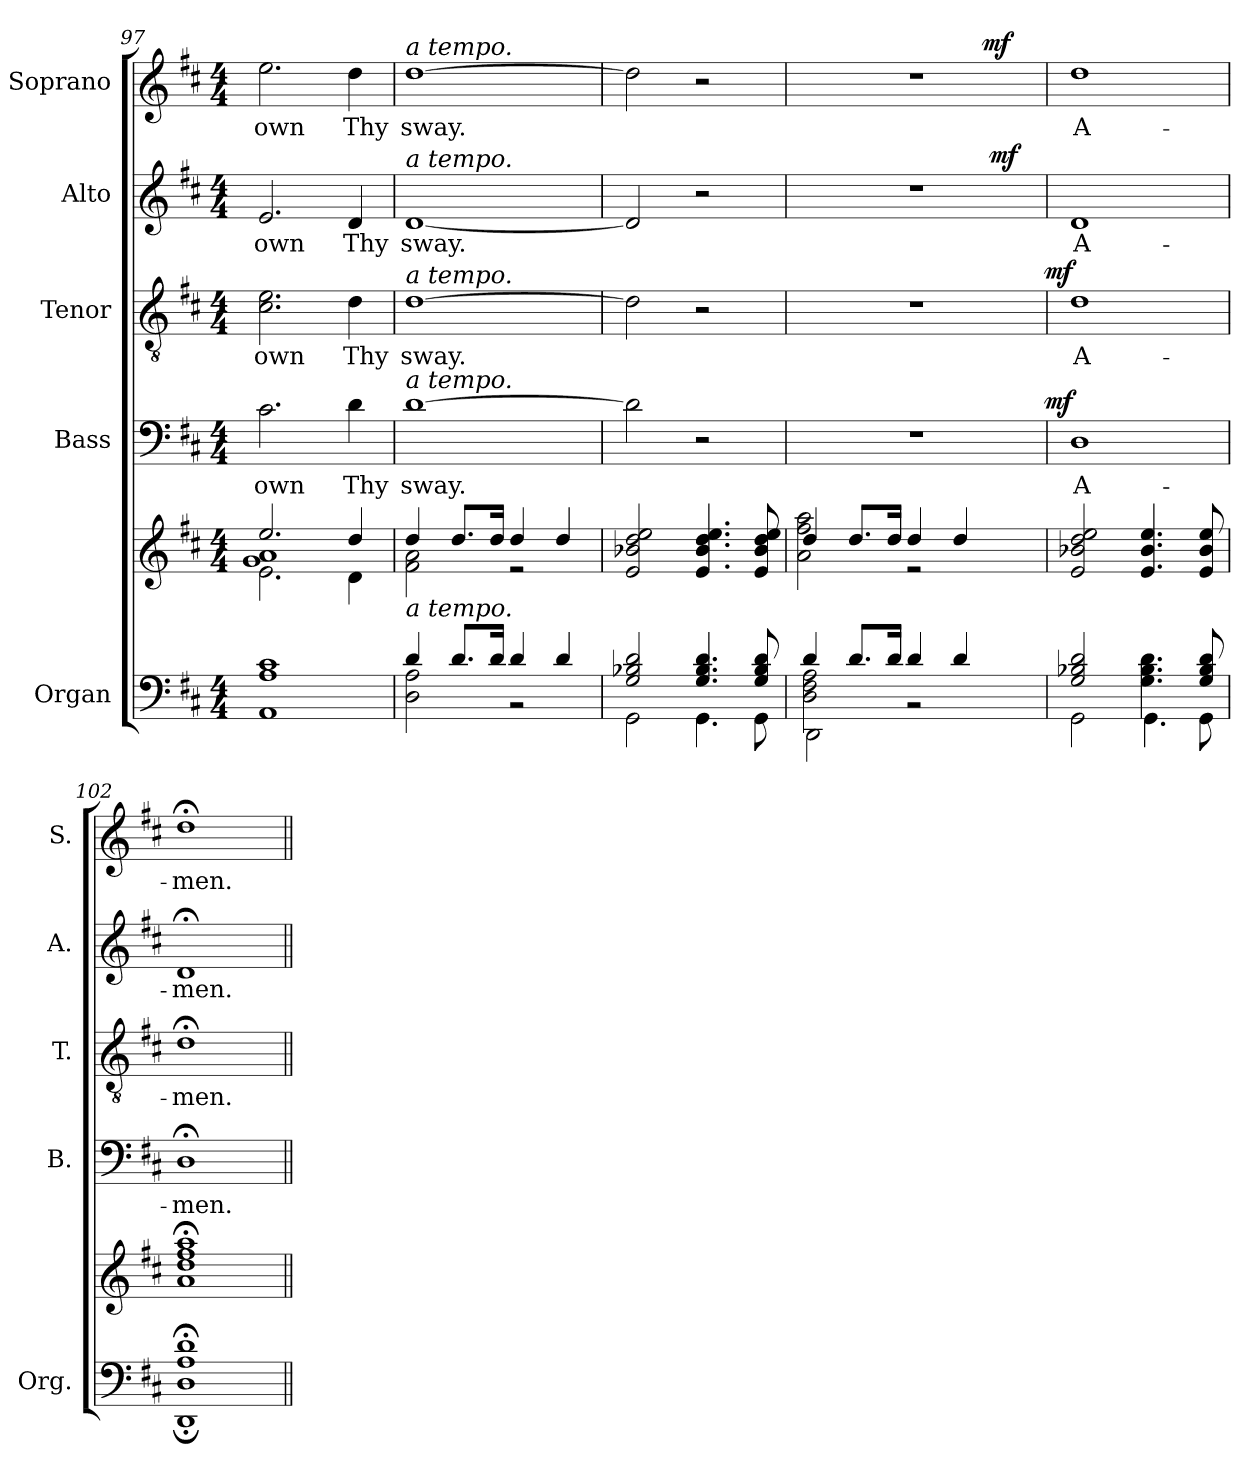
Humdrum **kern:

**kern	**kern	**kern	**text	**dynam	**kern	**text	**dynam	**kern	**text	**dynam	**kern	**text	**dynam
*part5	*part5	*part4	*part4	*part4	*part3	*part3	*part3	*part2	*part2	*part2	*part1	*part1	*part1
*staff6	*staff5	*staff4	*staff4	*staff4	*staff3	*staff3	*staff3	*staff2	*staff2	*staff2	*staff1	*staff1	*staff1
*I"Organ	*	*I"Bass	*	*	*I"Tenor	*	*	*I"Alto	*	*	*I"Soprano	*	*
*I'Org.	*	*I'B.	*	*	*I'T.	*	*	*I'A.	*	*	*I'S.	*	*
*clefF4	*clefG2	*clefF4	*	*	*clefGv2	*	*	*clefG2	*	*	*clefG2	*	*
*	*	*	*	*	*ITrd7c12	*	*	*	*	*	*	*	*
*k[f#c#]	*k[f#c#]	*k[f#c#]	*	*	*k[f#c#]	*	*	*k[f#c#]	*	*	*k[f#c#]	*	*
*D:	*D:	*D:	*	*	*D:	*	*	*D:	*	*	*D:	*	*
*M4/4	*M4/4	*M4/4	*	*	*M4/4	*	*	*M4/4	*	*	*M4/4	*	*
=97	=97	=97	=97	=97	=97	=97	=97	=97	=97	=97	=97	=97	=97
*	*^	*	*	*	*	*	*	*	*	*	*	*	*
*	*	*^	*	*	*	*	*	*	*	*	*	*	*	*
!	!	!	!	!	!LO:LY:b:color=#000000	!	!	!	!	!	!	!	!	!	!
!	!	!	!	!	!	!	!	!LO:LY:b:color=#000000	!	!	!	!	!	!	!
!	!	!	!	!	!	!	!	!	!	!	!LO:LY:b:color=#000000	!	!	!	!
!	!	!	!	!	!	!	!	!	!	!	!	!	!	!LO:LY:b:color=#000000	!
1AAi 1Ai 1c#i	2.eei/	1gi 1ai	2.ei\	2.c#i\	own	.	2.C#i\ 2.Ei	own	.	2.ei/	own	.	2.eei\	own	.
!	!	!	!	!	!LO:LY:b:color=#000000	!	!	!	!	!	!	!	!	!	!
!	!	!	!	!	!	!	!	!LO:LY:b:color=#000000	!	!	!	!	!	!	!
!	!	!	!	!	!	!	!	!	!	!	!LO:LY:b:color=#000000	!	!	!	!
!	!	!	!	!	!	!	!	!	!	!	!	!	!	!LO:LY:b:color=#000000	!
.	4ddi/	.	4di\	4di\	Thy	.	4Di\	Thy	.	4di/	Thy	.	4ddi\	Thy	.
*	*	*v	*v	*	*	*	*	*	*	*	*	*	*	*	*
!!LO:LB:g=z
=98	=98	=98	=98	=98	=98	=98	=98	=98	=98	=98	=98	=98	=98	=98
*^	*	*	*	*	*	*	*	*	*	*	*	*	*	*
*	*	*	*^	*	*	*	*	*	*	*	*	*	*	*	*
!	!	!	!	!	!	!LO:LY:b:color=#000000	!	!	!	!	!	!	!	!	!	!
*	*	*	*v	*v	*	*	*	*	*	*	*	*	*	*	*	*
*	*	*	*^	*	*	*	*	*	*	*	*	*	*	*	*
!	!	!	!	!	!	!	!	!	!LO:LY:b:color=#000000	!	!	!	!	!	!	!
*	*	*	*v	*v	*	*	*	*	*	*	*	*	*	*	*	*
*	*	*	*^	*	*	*	*	*	*	*	*	*	*	*	*
!	!	!	!	!	!	!	!	!	!	!	!	!LO:LY:b:color=#000000	!	!	!	!
*	*	*	*v	*v	*	*	*	*	*	*	*	*	*	*	*	*
*	*	*	*^	*	*	*	*	*	*	*	*	*	*	*	*
!	!	!	!	!	!	!	!	!	!	!	!	!	!	!LO:TX:a:i:t=a tempo.	!	!
!	!	!	!	!	!	!	!	!	!	!	!LO:TX:a:i:t=a tempo.	!	!	!	!	!
!	!	!	!	!	!	!	!	!LO:TX:a:i:t=a tempo.	!	!	!	!	!	!	!	!
!	!	!	!	!	!LO:TX:a:i:t=a tempo.	!	!	!	!	!	!	!	!	!	!	!
!	!	!LO:TX:b:i:t=a tempo.	!	!	!	!	!	!	!	!	!	!	!	!	!	!
!	!	!	!	!	!	!	!	!	!	!	!	!	!	!	!LO:LY:b:color=#000000	!
*	*	*	*v	*v	*	*	*	*	*	*	*	*	*	*	*	*
4di/	2Di\ 2Ai	4ddi/	2f#i\ 2ai	[1di	sway.	.	[1Di	sway.	.	[1di	sway.	.	[1ddi	sway.	.
8.di/L	.	8.ddi/L	.	.	.	.	.	.	.	.	.	.	.	.	.
16di/Jk	.	16ddi/Jk	.	.	.	.	.	.	.	.	.	.	.	.	.
4di/	2r	4ddi/	2r	.	.	.	.	.	.	.	.	.	.	.	.
4di/	.	4ddi/	.	.	.	.	.	.	.	.	.	.	.	.	.
*	*	*v	*v	*	*	*	*	*	*	*	*	*	*	*	*
=99	=99	=99	=99	=99	=99	=99	=99	=99	=99	=99	=99	=99	=99	=99
2Gi/ 2B-Xi 2di	2GGi\	2ei/ 2b-Xi 2ddi 2eei	2di\]	.	.	2Di\]	.	.	2di/]	.	.	2ddi\]	.	.
4.Gi/ 4.B-i 4.di	4.GGi\	4.ei/ 4.b-i 4.ddi 4.eei	2r	.	.	2r	.	.	2r	.	.	2r	.	.
8Gi/ 8B-i 8di	8GGi\	8ei/ 8b-i 8ddi 8eei	.	.	.	.	.	.	.	.	.	.	.	.
=100	=100	=100	=100	=100	=100	=100	=100	=100	=100	=100	=100	=100	=100	=100
*	*^	*^	*^	*	*	*^	*	*	*^	*	*	*^	*	*
4di/	2Di\ 2F#i 2Ai	2DDi\	4ddi/	2ai\ 2ff#i 2aai	1r	2ryy	.	.	1r	2ryy	.	.	1r	2ryy	.	.	1r	2..ryy	.	.
8.di/L	.	.	8.ddi/L	.	.	.	.	.	.	.	.	.	.	.	.	.	.	.	.	.
16di/Jk	.	.	16ddi/Jk	.	.	.	.	.	.	.	.	.	.	.	.	.	.	.	.	.
4di/	2r	2ryy	4ddi/	2r	.	4ryy	.	.	.	4ryy	.	.	.	4ryy	.	.	.	.	.	.
4di/	.	.	4ddi/	.	.	8ryy	.	.	.	8ryy	.	.	.	8ryy	.	.	.	.	.	.
.	.	.	.	.	.	16ryy	.	.	.	16ryy	.	.	.	128.ryy	.	.	.	8ryy	.	mf
.	.	.	.	.	.	.	.	.	.	.	.	.	.	16ryy	.	mf	.	.	.	.
.	.	.	.	.	.	32ryy	.	.	.	32ryy	.	.	.	.	.	.	.	.	.	.
.	.	.	.	.	.	.	.	.	.	.	.	.	.	32ryy	.	.	.	.	.	.
.	.	.	.	.	.	64ryy	.	.	.	64ryy	.	.	.	.	.	.	.	.	.	.
.	.	.	.	.	.	.	.	.	.	.	.	.	.	64ryy	.	.	.	.	.	.
.	.	.	.	.	.	128...ryy	.	.	.	128...ryy	.	.	.	.	.	.	.	.	.	.
.	.	.	.	.	.	.	.	.	.	.	.	.	.	256ryy	.	.	.	.	.	.
.	.	.	.	.	.	1024ryy	.	mf	.	1024ryy	.	mf	.	.	.	.	.	.	.	.
*	*v	*v	*	*	*v	*v	*	*	*v	*v	*	*	*v	*v	*	*	*v	*v	*	*
*	*	*v	*v	*	*	*	*	*	*	*	*	*	*	*	*
=101	=101	=101	=101	=101	=101	=101	=101	=101	=101	=101	=101	=101	=101	=101
*	*^	*^	*^	*	*	*^	*	*	*^	*	*	*^	*	*
!	!	!	!	!	!	!	!LO:LY:b:color=#000000	!	!	!	!	!	!	!	!	!	!	!	!	!
*	*v	*v	*	*	*v	*v	*	*	*v	*v	*	*	*v	*v	*	*	*v	*v	*	*
*	*	*v	*v	*	*	*	*	*	*	*	*	*	*	*	*
*	*^	*^	*^	*	*	*^	*	*	*^	*	*	*^	*	*
!	!	!	!	!	!	!	!	!	!	!	!LO:LY:b:color=#000000	!	!	!	!	!	!	!	!	!
*	*v	*v	*	*	*v	*v	*	*	*v	*v	*	*	*v	*v	*	*	*v	*v	*	*
*	*	*v	*v	*	*	*	*	*	*	*	*	*	*	*	*
*	*^	*^	*^	*	*	*^	*	*	*^	*	*	*^	*	*
!	!	!	!	!	!	!	!	!	!	!	!	!	!	!	!LO:LY:b:color=#000000	!	!	!	!	!
*	*v	*v	*	*	*v	*v	*	*	*v	*v	*	*	*v	*v	*	*	*v	*v	*	*
*	*	*v	*v	*	*	*	*	*	*	*	*	*	*	*	*
*	*^	*^	*^	*	*	*^	*	*	*^	*	*	*^	*	*
!	!	!	!	!	!	!	!	!	!	!	!	!	!	!	!	!	!LO:TX:a:i:t=rall.	!	!	!
!	!	!	!	!	!	!	!	!	!	!	!	!	!LO:TX:a:i:t=rall.	!	!	!	!	!	!	!
!	!	!	!	!	!	!	!	!	!LO:TX:a:i:t=rall.	!	!	!	!	!	!	!	!	!	!	!
!	!	!	!	!	!LO:TX:a:i:t=rall.	!	!	!	!	!	!	!	!	!	!	!	!	!	!	!
!	!	!	!LO:TX:b:i:t=Sw. rall.	!	!	!	!	!	!	!	!	!	!	!	!	!	!	!	!	!
!	!	!	!	!	!	!	!	!	!	!	!	!	!	!	!	!	!	!	!LO:LY:b:color=#000000	!
*	*v	*v	*	*	*v	*v	*	*	*v	*v	*	*	*v	*v	*	*	*v	*v	*	*
*	*	*v	*v	*	*	*	*	*	*	*	*	*	*	*	*
2Gi/ 2B-Xi 2di	2GGi\	2ei/ 2b-Xi 2ddi 2eei	1Di	A-	.	1Di	A-	.	1di	A-	.	1ddi	A-	.
4.Gi\ 4.B-i 4.di	4.GGi\	4.ei/ 4.b-i 4.eei	.	.	.	.	.	.	.	.	.	.	.	.
8Gi/ 8B-i 8di	8GGi\	8ei/ 8b-i 8eei	.	.	.	.	.	.	.	.	.	.	.	.
=102	=102	=102	=102	=102	=102	=102	=102	=102	=102	=102	=102	=102	=102	=102
!	!	!	!	!LO:LY:b:color=#000000	!	!	!	!	!	!	!	!	!	!
!	!	!	!	!	!	!	!LO:LY:b:color=#000000	!	!	!	!	!	!	!
!	!	!	!	!	!	!	!	!	!	!LO:LY:b:color=#000000	!	!	!	!
!	!	!	!	!	!	!	!	!	!	!	!	!	!LO:LY:b:color=#000000	!
1Di; 1Ai; 1di;	1DD;i	1ai; 1ddi; 1ff#i; 1aai;	1D;i	-men.	.	1D;i	-men.	.	1d;i	-men.	.	1dd;i	-men.	.
*v	*v	*	*	*	*	*	*	*	*	*	*	*	*	*
=||	=||	=||	=||	=||	=||	=||	=||	=||	=||	=||	=||	=||	=||
*-	*-	*-	*-	*-	*-	*-	*-	*-	*-	*-	*-	*-	*-
